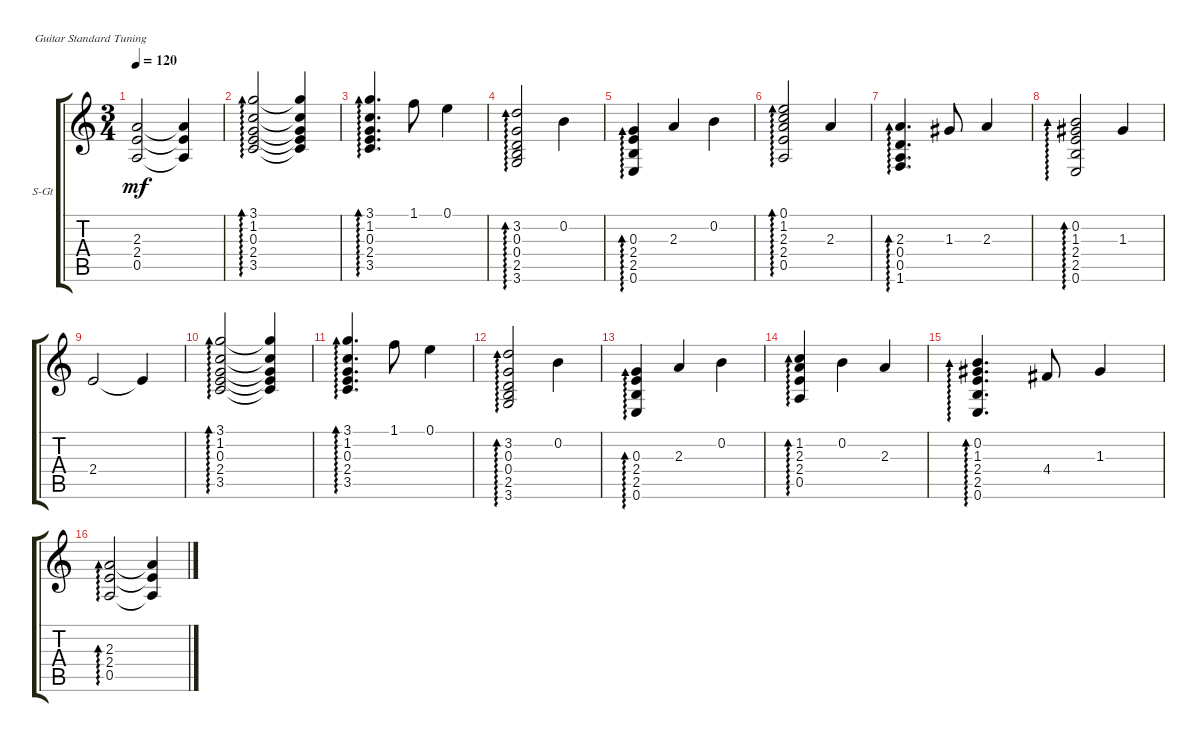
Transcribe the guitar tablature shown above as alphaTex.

\defaultSystemsLayout 4
\bracketExtendMode groupsimilarinstruments
\firstSystemTrackNameOrientation horizontal
\otherSystemsTrackNameOrientation horizontal
\track ("Steel Guitar" "S-Gt") {instrument acousticguitarsteel}
\staff {score tabs}
\tuning (E4 B3 G3 D3 A2 E2)
\ts (3 4)
\tempo 120
\clef g2
\ks c
(0.5{t} 2.4{t} 2.3{t}).2{dy mf} (0.5{t} 2.4{t} 2.3{t}).4 |
(3.5 2.4 0.3 1.2 3.1).2{ad 0} (3.5{t} 2.4{t} 0.3{t} 1.2{t} 3.1{t}).4 |
(3.5 2.4 0.3 1.2 3.1).4{d ad 0} 1.1.8 0.1.4 |
(3.6 2.5 0.4 0.3 3.2).2{ad 0} 0.2.4 |
(0.3 2.4 2.5 0.6).4{ad 0} 2.3.4 0.2.4 |
(0.5 2.4 2.3 1.2 0.1).2{ad 0} 2.3.4 |
(1.6 0.5 0.4 2.3).4{d ad 0} 1.3.8 2.3.4 |
(0.6 2.5 2.4 1.3 0.2).2{ad 0} 1.3.4 |
2.4.2 2.4{t}.4 |
(3.5 2.4 0.3 1.2 3.1).2{ad 0} (3.5{t} 2.4{t} 0.3{t} 1.2{t} 3.1{t}).4 |
(3.5 2.4 0.3 1.2 3.1).4{d ad 0} 1.1.8 0.1.4 |
(3.6 2.5 0.4 0.3 3.2).2{ad 0} 0.2.4 |
(0.3 2.4 2.5 0.6).4{ad 0} 2.3.4 0.2.4 |
(0.5 2.4 2.3 1.2).4{ad 0} 0.2.4 2.3.4 |
(0.6 2.5 2.4 1.3 0.2).4{d ad 0} 4.4.8 1.3.4 |
(0.5 2.4 2.3).2{ad 0} (0.5{t} 2.4{t} 2.3{t}).4
